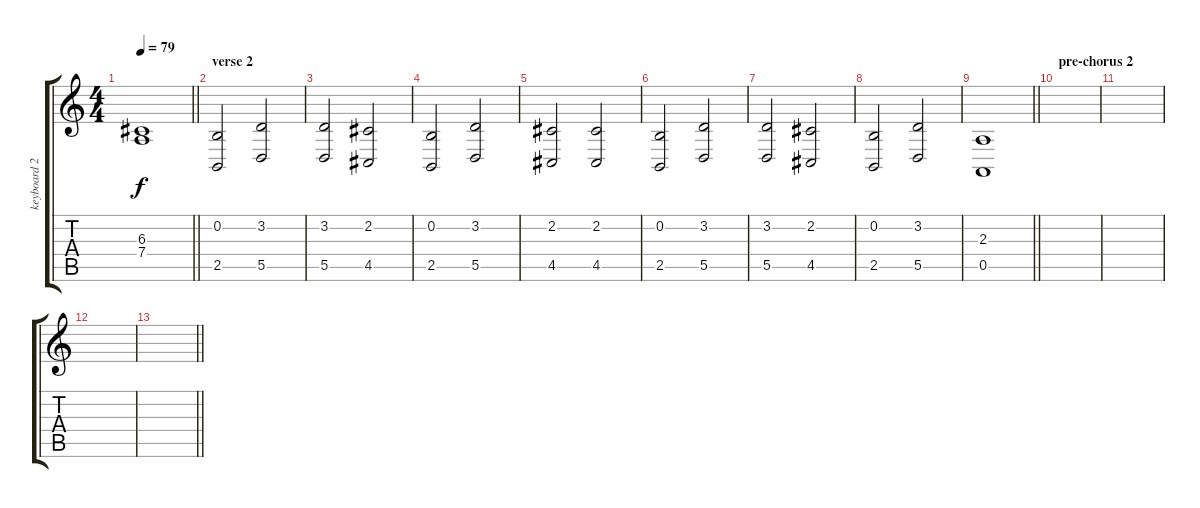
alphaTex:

\track ("keyboard 2" "keyboard 2") {instrument choiraahs}
\staff {score tabs}
\tuning (E4 B3 G3 D3 A2 E2) {hide}
\ts (4 4)
\tempo 79
\clef g2
\barLineRight lightlight
\ks c
(6.3{t} 7.4{t}).1{dy f} |
\section ("" "verse 2")
(0.2 2.5).2 (3.2 5.5).2 |
(3.2 5.5).2 (2.2 4.5).2 |
(0.2 2.5).2 (3.2 5.5).2 |
(2.2 4.5).2 (2.2 4.5).2 |
(0.2 2.5).2 (3.2 5.5).2 |
(3.2 5.5).2 (2.2 4.5).2 |
(0.2 2.5).2 (3.2 5.5).2 |
\barLineRight lightlight
(2.3 0.5).1 |
\section ("" "pre-chorus 2")
|
|
|
\barLineRight lightlight
